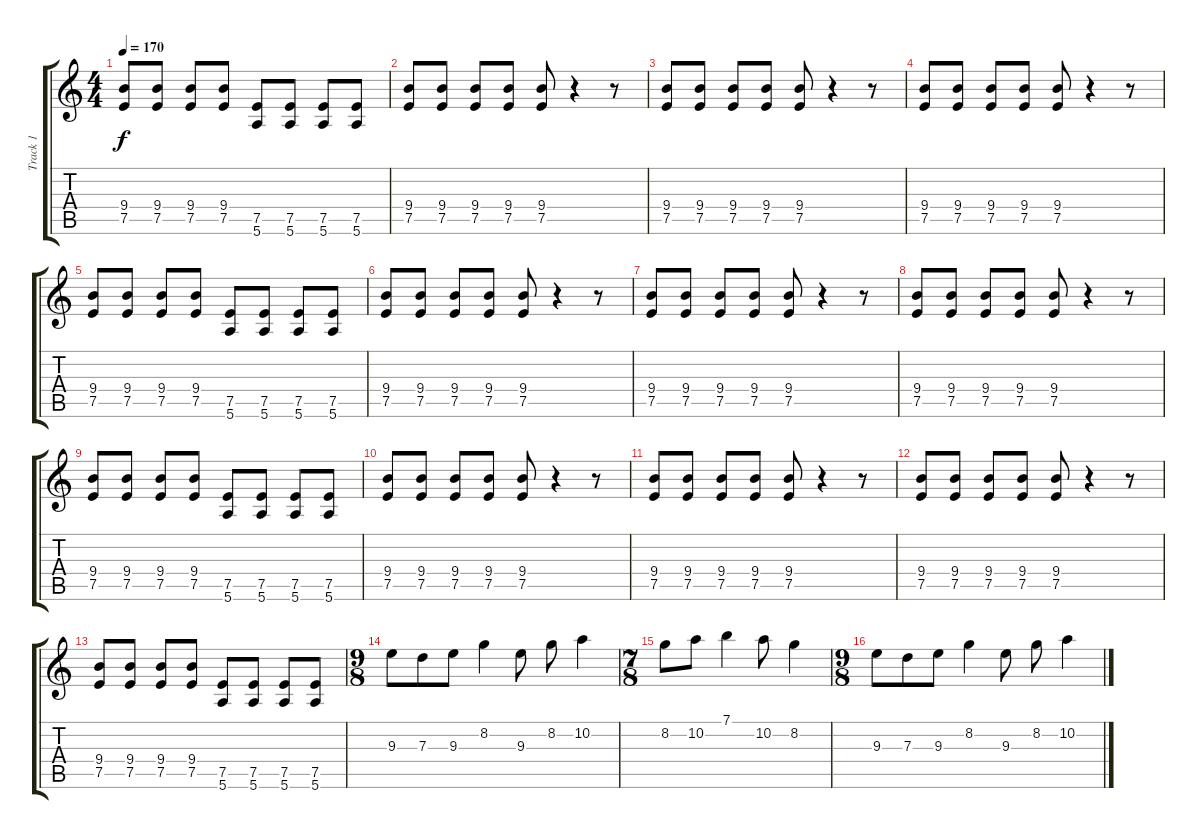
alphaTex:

\track ("Track 1" "Track 1") {instrument distortionguitar}
\staff {score tabs}
\tuning (E4 B3 G3 D3 A2 E2) {hide}
\ts (4 4)
\tempo 170
\clef g2
\ks c
(9.4 7.5).8{dy f} (9.4 7.5).8 (9.4 7.5).8 (9.4 7.5).8 (7.5 5.6).8 (7.5 5.6).8 (7.5 5.6).8 (7.5 5.6).8 |
(9.4 7.5).8 (9.4 7.5).8 (9.4 7.5).8 (9.4 7.5).8 (9.4 7.5).8 r.4 r.8 |
(9.4 7.5).8 (9.4 7.5).8 (9.4 7.5).8 (9.4 7.5).8 (9.4 7.5).8 r.4 r.8 |
(9.4 7.5).8 (9.4 7.5).8 (9.4 7.5).8 (9.4 7.5).8 (9.4 7.5).8 r.4 r.8 |
(9.4 7.5).8 (9.4 7.5).8 (9.4 7.5).8 (9.4 7.5).8 (7.5 5.6).8 (7.5 5.6).8 (7.5 5.6).8 (7.5 5.6).8 |
(9.4 7.5).8 (9.4 7.5).8 (9.4 7.5).8 (9.4 7.5).8 (9.4 7.5).8 r.4 r.8 |
(9.4 7.5).8 (9.4 7.5).8 (9.4 7.5).8 (9.4 7.5).8 (9.4 7.5).8 r.4 r.8 |
(9.4 7.5).8 (9.4 7.5).8 (9.4 7.5).8 (9.4 7.5).8 (9.4 7.5).8 r.4 r.8 |
(9.4 7.5).8 (9.4 7.5).8 (9.4 7.5).8 (9.4 7.5).8 (7.5 5.6).8 (7.5 5.6).8 (7.5 5.6).8 (7.5 5.6).8 |
(9.4 7.5).8 (9.4 7.5).8 (9.4 7.5).8 (9.4 7.5).8 (9.4 7.5).8 r.4 r.8 |
(9.4 7.5).8 (9.4 7.5).8 (9.4 7.5).8 (9.4 7.5).8 (9.4 7.5).8 r.4 r.8 |
(9.4 7.5).8 (9.4 7.5).8 (9.4 7.5).8 (9.4 7.5).8 (9.4 7.5).8 r.4 r.8 |
(9.4 7.5).8 (9.4 7.5).8 (9.4 7.5).8 (9.4 7.5).8 (7.5 5.6).8 (7.5 5.6).8 (7.5 5.6).8 (7.5 5.6).8 |
\ts (9 8)
9.3.8 7.3.8 9.3.8 8.2.4 9.3.8 8.2.8 10.2.4 |
\ts (7 8)
8.2.8 10.2.8 7.1.4 10.2.8 8.2.4 |
\ts (9 8)
9.3.8 7.3.8 9.3.8 8.2.4 9.3.8 8.2.8 10.2.4
